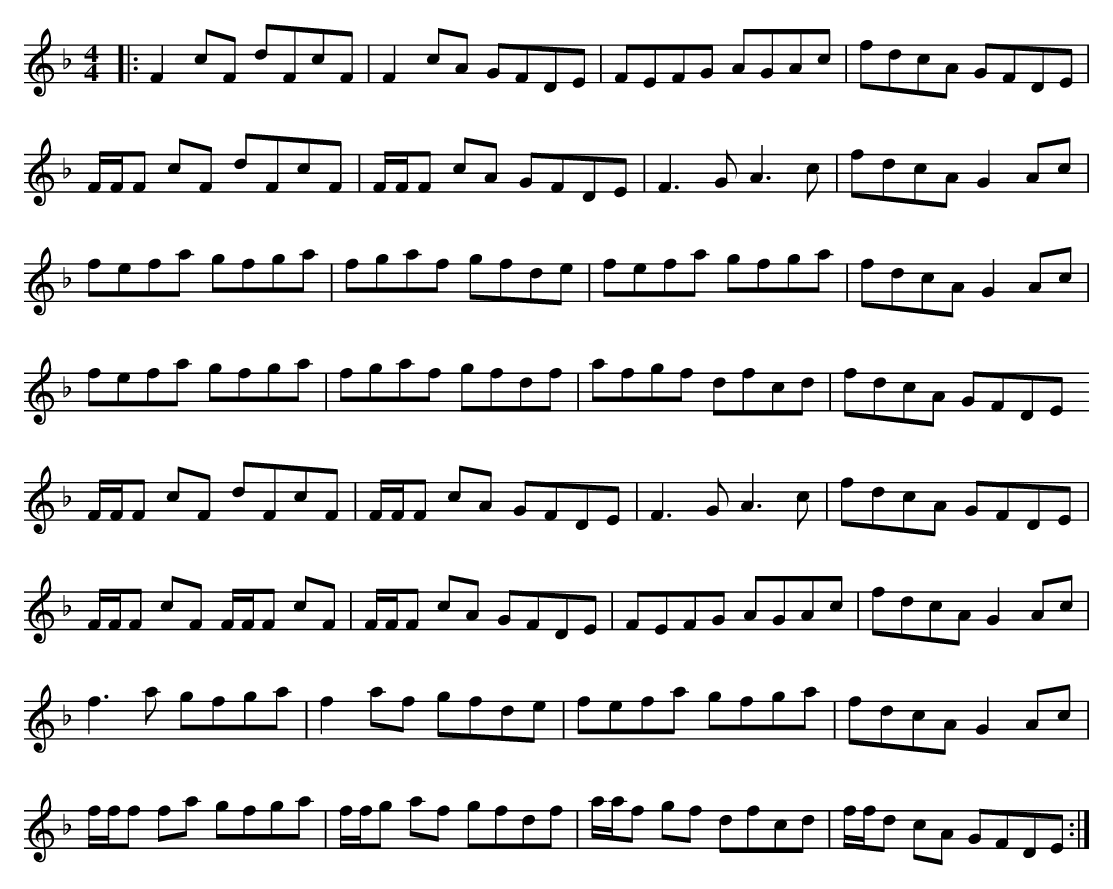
X:1
M:4/4
K:F
|:F2cF dFcF|F2cA GFDE|FEFG AGAc|fdcA GFDE|
F/F/F cF dFcF|F/F/F cA GFDE|F3GA3c|fdcA G2Ac|
fefa gfga|fgaf gfde|fefa gfga|fdcA G2Ac|
fefa gfga|fgaf gfdf|afgf dfcd|fdcA GFDE
F/F/F cF dFcF|F/F/F cA GFDE|F3GA3c|fdcA GFDE|
F/F/F cF F/F/F cF|F/F/F cA GFDE|FEFG AGAc|fdcA G2Ac|
f3a gfga|f2af gfde|fefa gfga|fdcA G2Ac|
f/f/f fa gfga|f/f/g af gfdf|a/a/f gf dfcd|f/f/d cA GFDE:|
